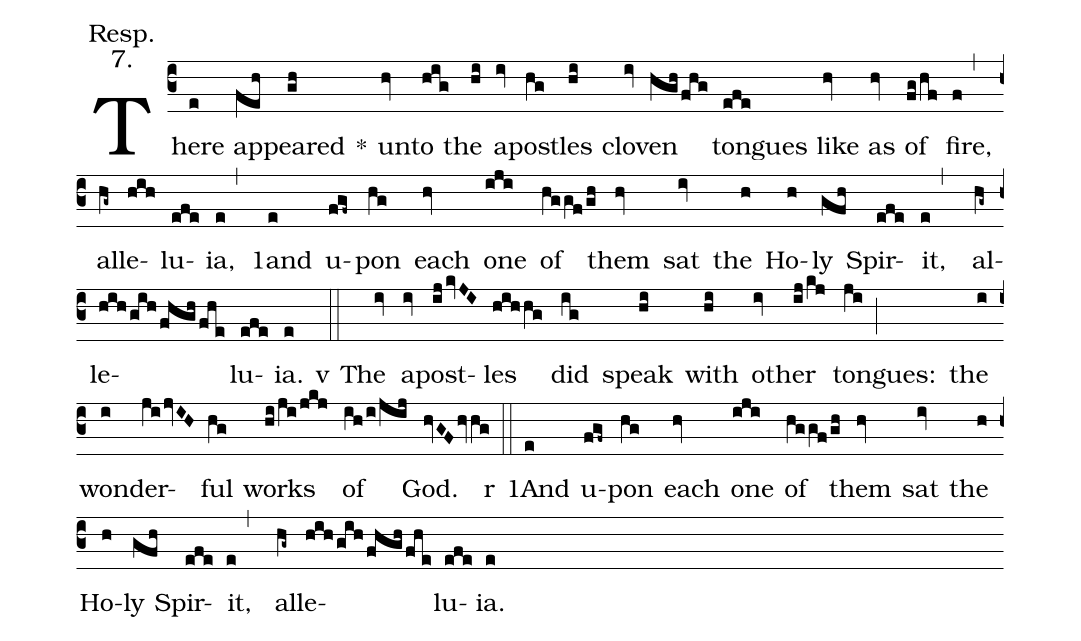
annotation: Resp.;
annotation: 7.;
%%
(c3) There(e) ap(feh)peared(gh) <sp>*</sp>() un(hv)to(hig) the(hi) a(iv)post(hg)les(hi) clo(iv)ven(hgh/fhg) tongues(efe) like(hv) as(hv) of(fg/hf) fire,(f,) al(hg~)le(hih)lu(efe)ia,(e,) <sp>1</sp>and(e) u(fgf~)pon(hg) each(hv) one(iji) of(hggf/gh) them(hv) sat(iv) the(h) Ho(h)ly(gfh) Spir(efe)it,(e,) al(hg~)le(hih/gih/fhgh/fhe)lu(efe)ia.(e)

<sp>v</sp>(::) The(iv) a(iv)post(ijkvJI)les(hihhg) did(ig) speak(hi) with(hi) o(iv)ther(ij/kj) tongues:(ji;) the(i) won(i)der(jijvIH)ful(hg) works(hi/ji/jkj) of(ih/i/jij) God.(hvGFhvhg)

<sp>r</sp>(::) <sp>1</sp>And(e) u(fgf~)pon(hg) each(hv) one(iji) of(hggf/gh) them(hv) sat(iv) the(h) Ho(h)ly(gfh) Spir(efe)it,(e,) al(hg~)le(hih/gih/fhgh/fhe)lu(efe)ia.(e)
